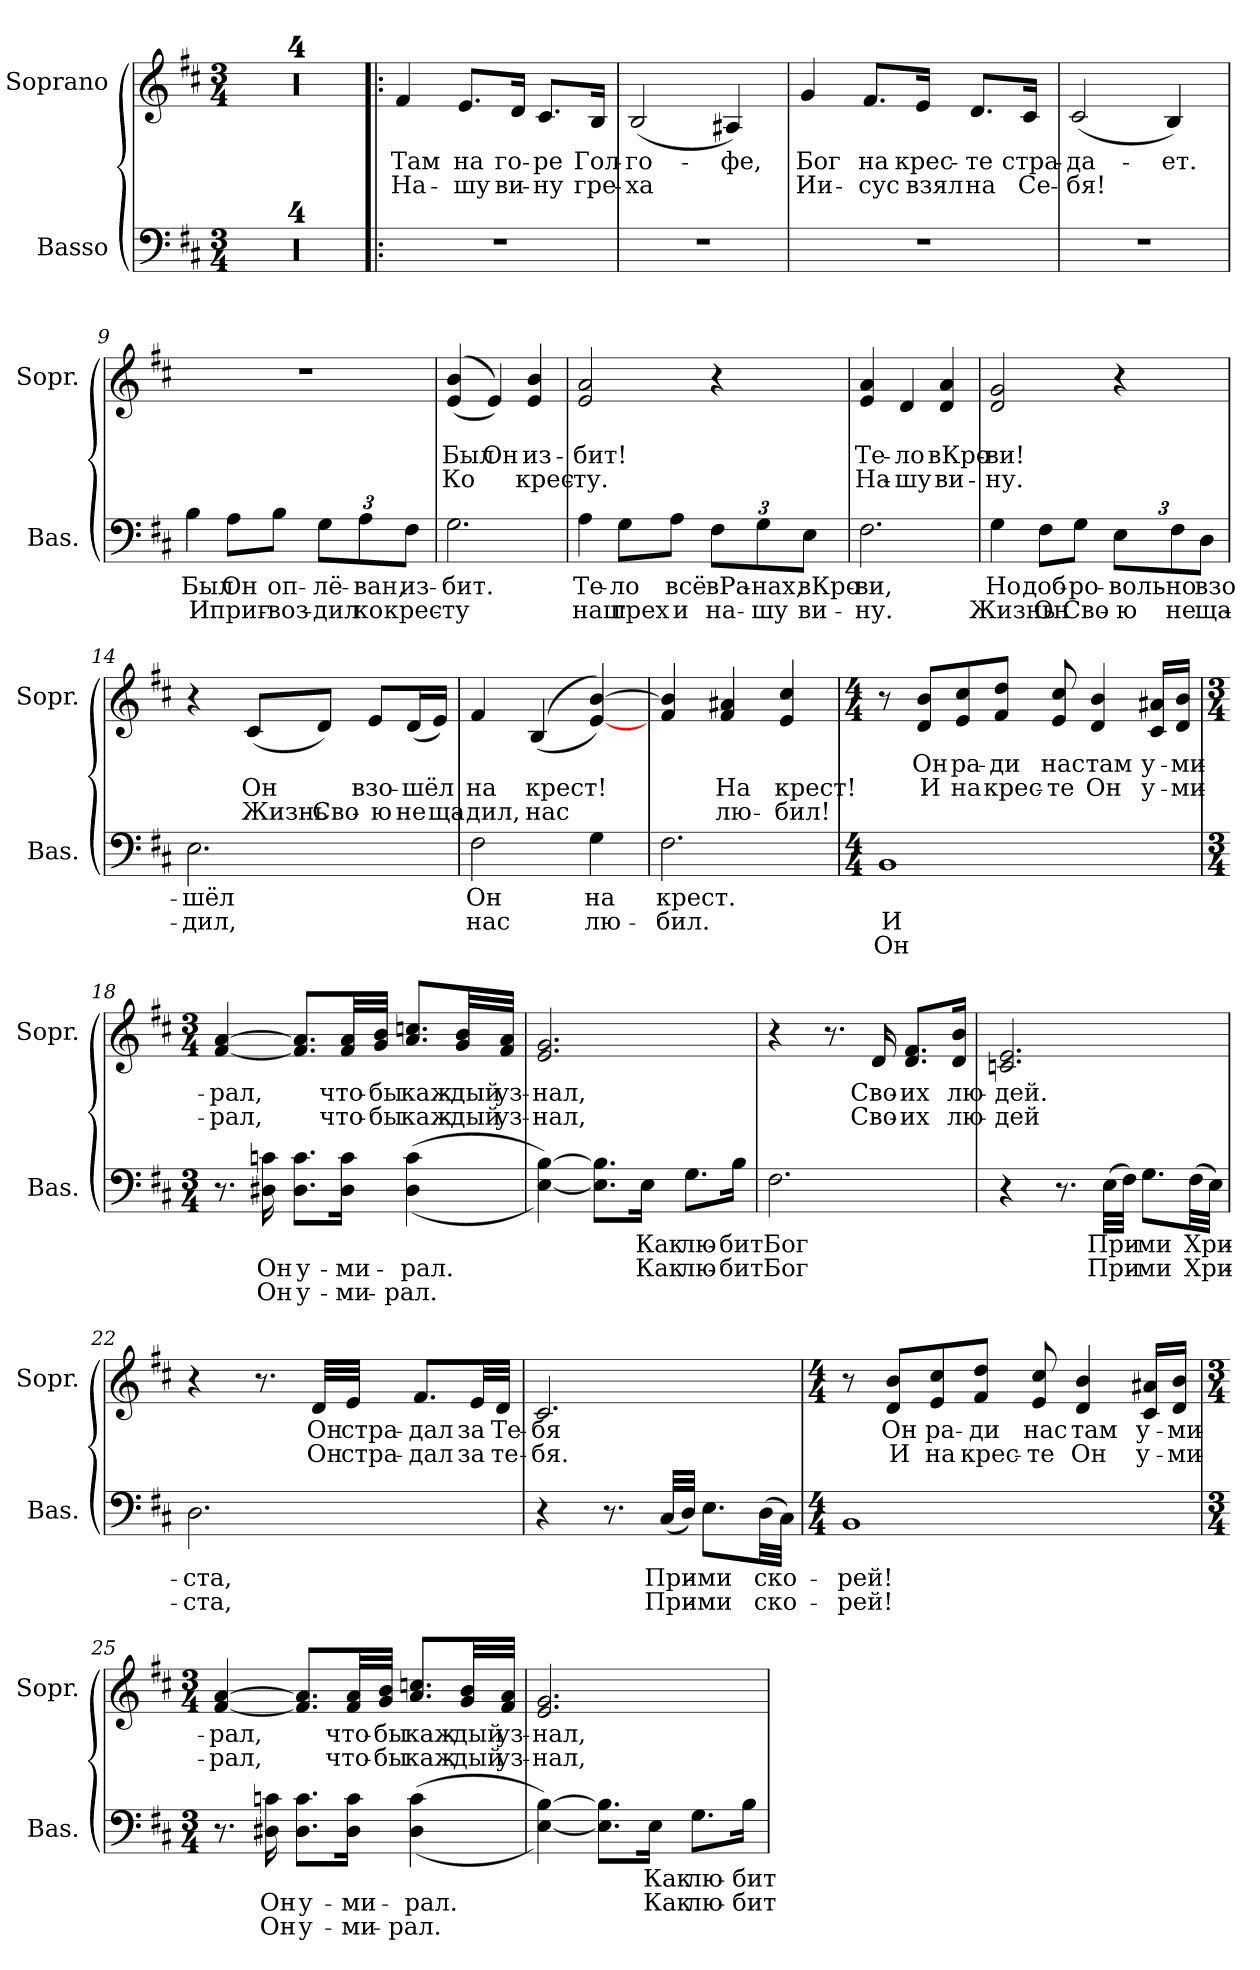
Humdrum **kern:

**kern	**text	**text	**text	**kern	**text	**text	**text
*part2	*part2	*part2	*part2	*part1	*part1	*part1	*part1
*staff2	*staff2	*staff2	*staff2	*staff1	*staff1	*staff1	*staff1
*I"Basso	*	*	*	*I"Soprano	*	*	*
*I'Bas.	*	*	*	*I'Sopr.	*	*	*
*clefF4	*	*	*	*clefG2	*	*	*
*k[f#c#]	*	*	*	*k[f#c#]	*	*	*
*b:	*	*	*	*b:	*	*	*
*M3/4	*	*	*	*M3/4	*	*	*
=1	=1	=1	=1	=1	=1	=1	=1
2.r	.	.	.	2.r	.	.	.
=2	=2	=2	=2	=2	=2	=2	=2
2.r	.	.	.	2.r	.	.	.
=3	=3	=3	=3	=3	=3	=3	=3
2.r	.	.	.	2.r	.	.	.
=4	=4	=4	=4	=4	=4	=4	=4
2.r	.	.	.	2.r	.	.	.
!!LO:LB:g=z
=5!|:	=5!|:	=5!|:	=5!|:	=5!|:	=5!|:	=5!|:	=5!|:
!	!	!	!	!	!LO:LY:b	!LO:LY:b	!
2.r	.	.	.	4f#/	Там	На-	.
!	!	!	!	!	!LO:LY:b	!LO:LY:b	!
.	.	.	.	8.e/L	на	-шу	.
!	!	!	!	!	!LO:LY:b	!LO:LY:b	!
.	.	.	.	16d/Jk	го-	ви-	.
!	!	!	!	!	!LO:LY:b	!LO:LY:b	!
.	.	.	.	8.c#/L	-ре	-ну	.
!	!	!	!	!	!LO:LY:b	!LO:LY:b	!
.	.	.	.	16B/Jk	Гол-	гре-	.
=6	=6	=6	=6	=6	=6	=6	=6
!	!	!	!	!	!LO:LY:b	!LO:LY:b	!
2.r	.	.	.	(2B/	-го-	-ха	.
!	!	!	!	!	!LO:LY:b	!	!
.	.	.	.	4A#X/)	-фе,	.	.
=7	=7	=7	=7	=7	=7	=7	=7
!	!	!	!	!	!LO:LY:b	!LO:LY:b	!
2.r	.	.	.	4g/	Бог	Ии-	.
!	!	!	!	!	!LO:LY:b	!LO:LY:b	!
.	.	.	.	8.f#/L	на	-сус	.
!	!	!	!	!	!LO:LY:b	!LO:LY:b	!
.	.	.	.	16e/Jk	крес-	взял	.
!	!	!	!	!	!LO:LY:b	!LO:LY:b	!
.	.	.	.	8.d/L	-те	на	.
!	!	!	!	!	!LO:LY:b	!LO:LY:b	!
.	.	.	.	16c#/Jk	стра-	Се-	.
!!LO:LB:g=z
=8	=8	=8	=8	=8	=8	=8	=8
!	!	!	!	!	!LO:LY:b	!LO:LY:b	!
2.r	.	.	.	(2c#/	-да-	-бя!	.
!	!	!	!	!	!LO:LY:b	!	!
.	.	.	.	4B/)	-ет.	.	.
=9	=9	=9	=9	=9	=9	=9	=9
!	!LO:LY:a	!LO:LY:a	!	!	!	!	!
4B\	Был	И	.	2.r	.	.	.
!	!LO:LY:a	!LO:LY:a	!	!	!	!	!
8A\L	Он	приг-	.	.	.	.	.
!	!LO:LY:a	!LO:LY:a	!	!	!	!	!
8B\J	оп-	-воз-	.	.	.	.	.
!	!LO:LY:a	!LO:LY:a	!	!	!	!	!
12G\L	-лё-	-дил	.	.	.	.	.
!	!LO:LY:a	!LO:LY:a	!	!	!	!	!
12A\	-ван,	ко	.	.	.	.	.
!	!LO:LY:a	!LO:LY:a	!	!	!	!	!
12F#\J	из-	крес-	.	.	.	.	.
=10	=10	=10	=10	=10	=10	=10	=10
!	!LO:LY:a	!LO:LY:a	!	!	!	!LO:LY:b	!LO:LY:b
2.G\	-бит.	-ту	.	((<4e/ 4b/	.	Был	Ко
!	!	!	!	!	!	!LO:LY:b	!
.	.	.	.	4e/))	.	Он	.
!	!	!	!	!	!	!LO:LY:b	!LO:LY:b
.	.	.	.	4e/ 4b/	.	из-	крес-
!!LO:LB:g=z
=11	=11	=11	=11	=11	=11	=11	=11
!	!LO:LY:a	!LO:LY:a	!	!	!	!LO:LY:b	!LO:LY:b
4A\	Те-	наш	.	2e/ 2a/	.	-бит!	-ту.
!	!LO:LY:a	!LO:LY:a	!	!	!	!	!
8G\L	-ло	грех	.	.	.	.	.
!	!LO:LY:a	!LO:LY:a	!	!	!	!	!
8A\J	всё	и	.	.	.	.	.
!	!LO:LY:a	!LO:LY:a	!	!	!	!	!
12F#\L	вРа-	на-	.	4r	.	.	.
!	!LO:LY:a	!LO:LY:a	!	!	!	!	!
12G\	-нах,	-шу	.	.	.	.	.
!	!LO:LY:a	!LO:LY:a	!	!	!	!	!
12E\J	вКро-	ви-	.	.	.	.	.
=12	=12	=12	=12	=12	=12	=12	=12
!	!LO:LY:a	!LO:LY:a	!	!	!	!LO:LY:b	!LO:LY:b
2.F#\	-ви,	-ну.	.	4e/ 4a/	.	Те-	На-
!	!	!	!	!	!	!LO:LY:b	!LO:LY:b
.	.	.	.	4d/	.	-ло	-шу
!	!	!	!	!	!	!LO:LY:b	!LO:LY:b
.	.	.	.	4d/ 4a/	.	вКро-	ви-
=13	=13	=13	=13	=13	=13	=13	=13
!	!LO:LY:a	!LO:LY:a	!	!	!	!LO:LY:b	!LO:LY:b
4G\	Но	Жизнь	.	2d/ 2g/	.	-ви!	-ну.
!	!LO:LY:a	!LO:LY:a	!	!	!	!	!
8F#\L	доб-	Он	.	.	.	.	.
!	!LO:LY:a	!LO:LY:a	!	!	!	!	!
8G\J	-ро-	Сво-	.	.	.	.	.
!	!LO:LY:a	!LO:LY:a	!	!	!	!	!
12E\L	-воль-	-ю	.	4r	.	.	.
!	!LO:LY:a	!LO:LY:a	!	!	!	!	!
12F#\	-но	не	.	.	.	.	.
!	!LO:LY:a	!LO:LY:a	!	!	!	!	!
12D\J	взо-	ща-	.	.	.	.	.
!!LO:LB:g=z
=14	=14	=14	=14	=14	=14	=14	=14
!	!LO:LY:a	!LO:LY:a	!	!	!	!	!
2.E\	-шёл	-дил,	.	4r	.	.	.
!	!	!	!	!	!	!LO:LY:b	!LO:LY:b
.	.	.	.	(>8c#/L	.	Он	Жизнь
!	!	!	!	!	!	!	!LO:LY:b
.	.	.	.	8d/J)	.	.	Сво-
!	!	!	!	!	!	!LO:LY:b	!LO:LY:b
.	.	.	.	8e/L	.	взо-	-ю
!	!	!	!	!	!	!LO:LY:b	!LO:LY:b
.	.	.	.	(>16d/L	.	-шёл	не
!	!	!	!	!	!	!	!LO:LY:b
.	.	.	.	16e/JJ)	.	.	ща-
=15	=15	=15	=15	=15	=15	=15	=15
!	!LO:LY:a	!LO:LY:a	!	!	!	!LO:LY:b	!LO:LY:b
2F#\	Он	нас	.	4f#/	.	на	-дил,
!	!	!	!	!	!	!LO:LY:b	!LO:LY:b
.	.	.	.	(<(4B/	.	крест!	нас
!	!LO:LY:a	!LO:LY:a	!	!	!	!	!
4G\	на	лю-	.	[4e/ [4b/))	.	.	.
=16	=16	=16	=16	=16	=16	=16	=16
!	!LO:LY:a	!LO:LY:a	!	!	!	!	!
2.F#\	крест.	-бил.	.	4f#/ 4b/]	.	.	.
!	!	!	!	!	!	!LO:LY:b	!LO:LY:b
.	.	.	.	4f#/ 4a#X/	.	На	лю-
!	!	!	!	!	!	!LO:LY:b	!LO:LY:b
.	.	.	.	4e/ 4cc#/	.	крест!	-бил!
!!LO:PB:g=z
=17	=17	=17	=17	=17	=17	=17	=17
*M4/4	*	*	*	*M4/4	*	*	*
!	!	!LO:LY:a	!LO:LY:a	!	!	!	!
1BB	.	И	Он	8r	.	.	.
!	!	!	!	!	!LO:LY:b	!LO:LY:b	!
.	.	.	.	8d/ 8b/L	Он	И	.
!	!	!	!	!	!LO:LY:b	!LO:LY:b	!
.	.	.	.	8e/ 8cc#/	ра-	на	.
!	!	!	!	!	!LO:LY:b	!LO:LY:b	!
.	.	.	.	8f#/ 8dd/J	-ди	крес-	.
!	!	!	!	!	!LO:LY:b	!LO:LY:b	!
.	.	.	.	8e/ 8cc#/	нас	-те	.
!	!	!	!	!	!LO:LY:b	!LO:LY:b	!
.	.	.	.	4d/ 4b/	там	Он	.
!	!	!	!	!	!LO:LY:b	!LO:LY:b	!
.	.	.	.	16c#/ 16a#X/LL	у-	у-	.
!	!	!	!	!	!LO:LY:b	!LO:LY:b	!
.	.	.	.	16d/ 16b/JJ	-ми-	-ми-	.
=18	=18	=18	=18	=18	=18	=18	=18
*M3/4	*	*	*	*M3/4	*	*	*
!	!	!	!	!	!LO:LY:b	!LO:LY:b	!
8.r	.	.	.	[4f#/ [4a/	-рал,	-рал,	.
!	!	!LO:LY:a	!LO:LY:a	!	!	!	!
16D#X\ 16cn\	.	Он	Он	.	.	.	.
!	!	!LO:LY:a	!LO:LY:a	!	!	!	!
8.D#\ 8.c\L	.	у-	у-	8.f#/] 8.a/]L	.	.	.
!	!	!LO:LY:a	!LO:LY:a	!	!LO:LY:b	!LO:LY:b	!
16D#\ 16c\Jk	.	-ми-	-ми-	32f#/ 32a/LL	что-	что-	.
!	!	!	!	!	!LO:LY:b	!LO:LY:b	!
.	.	.	.	32g/ 32b/JJJ	-бы	-бы	.
!	!	!LO:LY:a	!LO:LY:a	!	!LO:LY:b	!LO:LY:b	!
(>(4D#\ 4c\	.	-рал.	-рал.	8.a/ 8.ccn/L	каж-	каж-	.
!	!	!	!	!	!LO:LY:b	!LO:LY:b	!
.	.	.	.	32g/ 32b/LL	-дый	-дый	.
!	!	!	!	!	!LO:LY:b	!LO:LY:b	!
.	.	.	.	32f#/ 32a/JJJ	уз-	уз-	.
!!LO:LB:g=z
=19	=19	=19	=19	=19	=19	=19	=19
!	!	!	!	!	!LO:LY:b	!LO:LY:b	!
[4E\ [4B\))	.	.	.	2.e/ 2.g/	-нал,	-нал,	.
8.E\] 8.B\]L	.	.	.	.	.	.	.
!	!LO:LY:a	!LO:LY:a	!	!	!	!	!
16E\Jk	Как	Как	.	.	.	.	.
!	!LO:LY:a	!LO:LY:a	!	!	!	!	!
8.G\L	лю-	лю-	.	.	.	.	.
!	!LO:LY:a	!LO:LY:a	!	!	!	!	!
16B\Jk	-бит	-бит	.	.	.	.	.
=20	=20	=20	=20	=20	=20	=20	=20
!	!LO:LY:a	!LO:LY:a	!	!	!	!	!
2.F#\	Бог	Бог	.	4r	.	.	.
.	.	.	.	8.r	.	.	.
!	!	!	!	!	!LO:LY:b	!LO:LY:b	!
.	.	.	.	16d/	Сво-	Сво-	.
!	!	!	!	!	!LO:LY:b	!LO:LY:b	!
.	.	.	.	8.d/ 8.f#/L	-их	-их	.
!	!	!	!	!	!LO:LY:b	!LO:LY:b	!
.	.	.	.	16d/ 16b/Jk	лю-	лю-	.
!!LO:LB:g=z
=21	=21	=21	=21	=21	=21	=21	=21
!	!	!	!	!	!LO:LY:b	!LO:LY:b	!
4r	.	.	.	2.cn/ 2.e/	-дей.	-дей	.
8.r	.	.	.	.	.	.	.
!	!LO:LY:a	!LO:LY:a	!	!	!	!	!
(>32E\LLL	При-	При-	.	.	.	.	.
32F#\JJJ)	.	.	.	.	.	.	.
!	!LO:LY:a	!LO:LY:a	!	!	!	!	!
8.G\L	-ми	-ми	.	.	.	.	.
!	!LO:LY:a	!LO:LY:a	!	!	!	!	!
(>32F#\LL	Хри-	Хри-	.	.	.	.	.
32E\JJJ)	.	.	.	.	.	.	.
=22	=22	=22	=22	=22	=22	=22	=22
!	!LO:LY:a	!LO:LY:a	!	!	!	!	!
2.D\	-ста,	-ста,	.	4r	.	.	.
.	.	.	.	8.r	.	.	.
!	!	!	!	!	!LO:LY:b	!LO:LY:b	!
.	.	.	.	32d/LLL	Он	Он	.
!	!	!	!	!	!LO:LY:b	!LO:LY:b	!
.	.	.	.	32e/JJJ	стра-	стра-	.
!	!	!	!	!	!LO:LY:b	!LO:LY:b	!
.	.	.	.	8.f#/L	-дал	-дал	.
!	!	!	!	!	!LO:LY:b	!LO:LY:b	!
.	.	.	.	32e/LL	за	за	.
!	!	!	!	!	!LO:LY:b	!LO:LY:b	!
.	.	.	.	32d/JJJ	Те-	те-	.
!!LO:LB:g=z
=23	=23	=23	=23	=23	=23	=23	=23
!	!	!	!	!	!LO:LY:b	!LO:LY:b	!
4r	.	.	.	2.c#/	-бя	-бя.	.
8.r	.	.	.	.	.	.	.
!	!LO:LY:a	!LO:LY:a	!	!	!	!	!
(<32C#/LLL	При-	При-	.	.	.	.	.
32D/JJJ)	.	.	.	.	.	.	.
!	!LO:LY:a	!LO:LY:a	!	!	!	!	!
8.E\L	-ми	-ми	.	.	.	.	.
!	!LO:LY:a	!LO:LY:a	!	!	!	!	!
(>32D\LL	ско-	ско-	.	.	.	.	.
32C#\JJJ)	.	.	.	.	.	.	.
=24	=24	=24	=24	=24	=24	=24	=24
*M4/4	*	*	*	*M4/4	*	*	*
!	!LO:LY:a	!LO:LY:a	!	!	!	!	!
1BB	-рей!	-рей!	.	8r	.	.	.
!	!	!	!	!	!LO:LY:b	!LO:LY:b	!
.	.	.	.	8d/ 8b/L	Он	И	.
!	!	!	!	!	!LO:LY:b	!LO:LY:b	!
.	.	.	.	8e/ 8cc#/	ра-	на	.
!	!	!	!	!	!LO:LY:b	!LO:LY:b	!
.	.	.	.	8f#/ 8dd/J	-ди	крес-	.
!	!	!	!	!	!LO:LY:b	!LO:LY:b	!
.	.	.	.	8e/ 8cc#/	нас	-те	.
!	!	!	!	!	!LO:LY:b	!LO:LY:b	!
.	.	.	.	4d/ 4b/	там	Он	.
!	!	!	!	!	!LO:LY:b	!LO:LY:b	!
.	.	.	.	16c#/ 16a#X/LL	у-	у-	.
!	!	!	!	!	!LO:LY:b	!LO:LY:b	!
.	.	.	.	16d/ 16b/JJ	-ми-	-ми-	.
!!LO:LB:g=z
=25	=25	=25	=25	=25	=25	=25	=25
*M3/4	*	*	*	*M3/4	*	*	*
!	!	!	!	!	!LO:LY:b	!LO:LY:b	!
8.r	.	.	.	[4f#/ [4a/	-рал,	-рал,	.
!	!	!LO:LY:a	!LO:LY:a	!	!	!	!
16D#X\ 16cn\	.	Он	Он	.	.	.	.
!	!	!LO:LY:a	!LO:LY:a	!	!	!	!
8.D#\ 8.c\L	.	у-	у-	8.f#/] 8.a/]L	.	.	.
!	!	!LO:LY:a	!LO:LY:a	!	!LO:LY:b	!LO:LY:b	!
16D#\ 16c\Jk	.	-ми-	-ми-	32f#/ 32a/LL	что-	что-	.
!	!	!	!	!	!LO:LY:b	!LO:LY:b	!
.	.	.	.	32g/ 32b/JJJ	-бы	-бы	.
!	!	!LO:LY:a	!LO:LY:a	!	!LO:LY:b	!LO:LY:b	!
((>4D#\ 4c\	.	-рал.	-рал.	8.a/ 8.ccn/L	каж-	каж-	.
!	!	!	!	!	!LO:LY:b	!LO:LY:b	!
.	.	.	.	32g/ 32b/LL	-дый	-дый	.
!	!	!	!	!	!LO:LY:b	!LO:LY:b	!
.	.	.	.	32f#/ 32a/JJJ	уз-	уз-	.
=26	=26	=26	=26	=26	=26	=26	=26
!	!	!	!	!	!LO:LY:b	!LO:LY:b	!
[4E\ [4B\))	.	.	.	2.e/ 2.g/	-нал,	-нал,	.
8.E\] 8.B\]L	.	.	.	.	.	.	.
!	!LO:LY:a	!LO:LY:a	!	!	!	!	!
16E\Jk	Как	Как	.	.	.	.	.
!	!LO:LY:a	!LO:LY:a	!	!	!	!	!
8.G\L	лю-	лю-	.	.	.	.	.
!	!LO:LY:a	!LO:LY:a	!	!	!	!	!
16B\Jk	-бит	-бит	.	.	.	.	.
=	=	=	=	=	=	=	=
*-	*-	*-	*-	*-	*-	*-	*-
